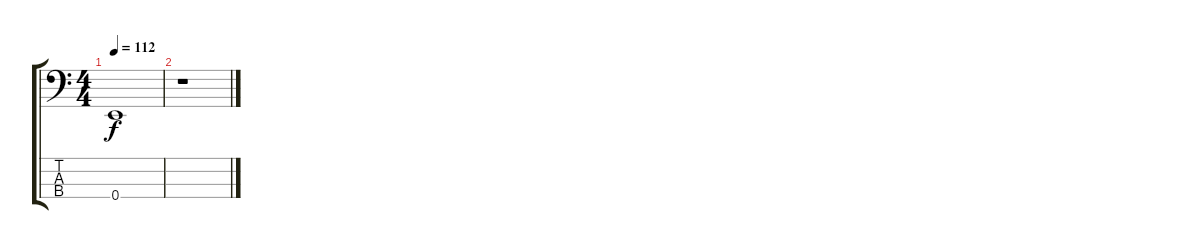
\track "" {instrument electricbasspick}
\staff {score tabs}
\tuning (G2 D2 A1 E1) {hide}
\ts (4 4)
\tempo 112
\clef f4
\ks c
0.4{t}.1{dy f} |
r.1
